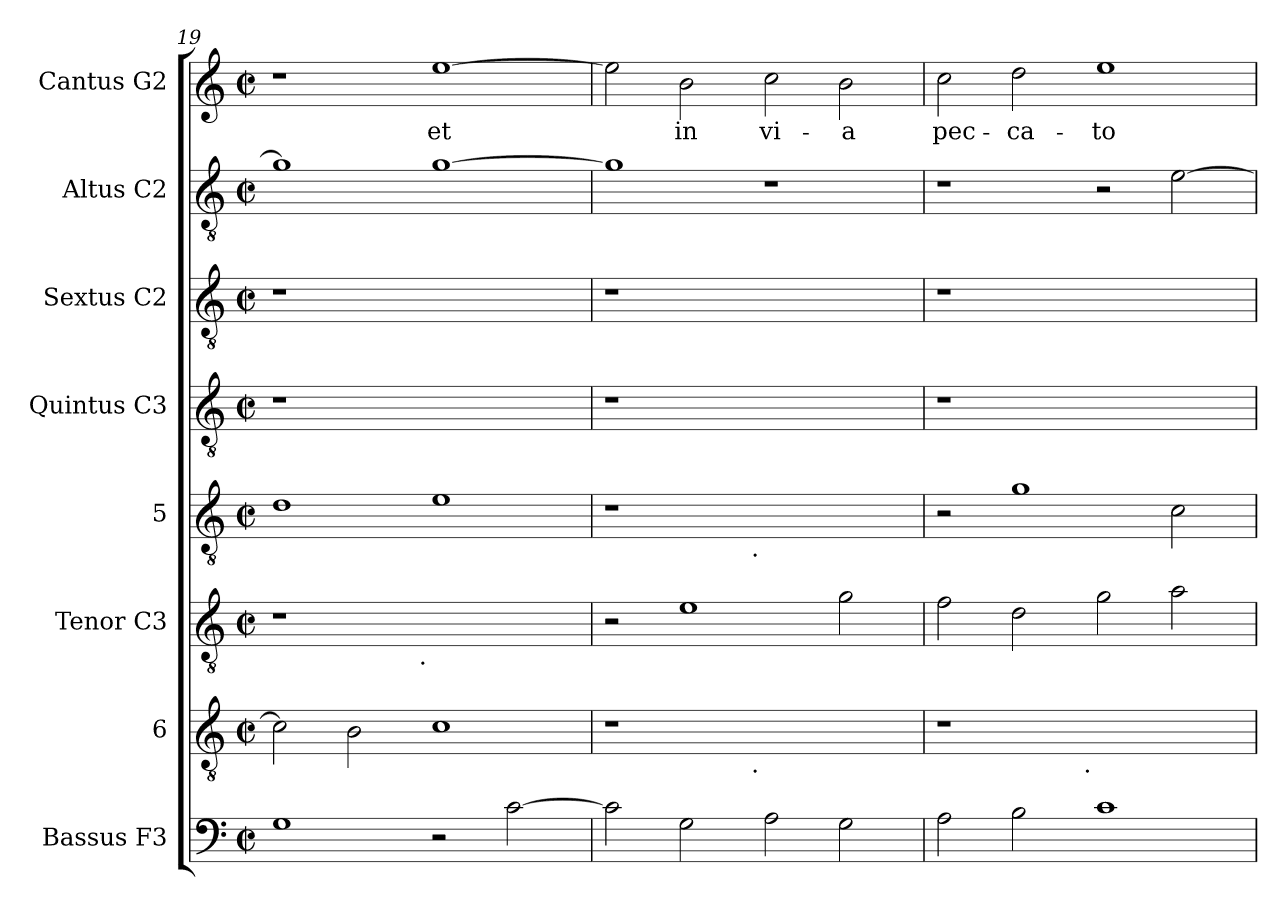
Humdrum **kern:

**kern	**kern	**kern	**kern	**kern	**kern	**kern	**kern	**text
*part8	*part7	*part6	*part5	*part4	*part3	*part2	*part1	*part1
*staff8	*staff7	*staff6	*staff5	*staff4	*staff3	*staff2	*staff1	*staff1
*I"Bassus F3	*I"6	*I"Tenor C3	*I"5	*I"Quintus C3	*I"Sextus C2	*I"Altus C2	*I"Cantus G2	*
*I'B	*	*I'T	*	*	*	*I'A	*I'C	*
*clefF4	*clefGv2	*clefGv2	*clefGv2	*clefGv2	*clefGv2	*clefGv2	*clefG2	*
*ITrd7c12	*	*	*	*	*	*	*	*
*k[]	*k[]	*k[]	*k[]	*k[]	*k[]	*k[]	*k[]	*
*C:	*C:	*C:	*C:	*C:	*C:	*C:	*C:	*
*M2/2	*M2/2	*M2/2	*M2/2	*M2/2	*M2/2	*M2/2	*M2/2	*
*met(c|)	*met(c|)	*met(c|)	*met(c|)	*met(c|)	*met(c|)	*met(c|)	*met(c|)	*
=19	=19	=19	=19	=19	=19	=19	=19	=19
*	*	*^	*	*	*	*	*	*
1GG	2c\]	1r	2ryy	1d	1r	1r	1g]	1r	.
.	2B\	.	4...ryy	.	.	.	.	.	.
!	!	!	!LO:TX:b:t=.	!	!	!	!	!	!
.	.	.	1ryy	.	.	.	.	.	.
!	!	!	!	!	!	!	!	!	!LO:LY:b
2r	1c	1ryy	.	1e	1ryy	1ryy	[>1g	[>1ee	et
[>2C\	.	.	.	.	.	.	.	.	.
.	.	.	32ryy	.	.	.	.	.	.
*	*	*v	*v	*	*	*	*	*	*
!!LO:PB:g=z
=20	=20	=20	=20	=20	=20	=20	=20	=20
*	*^	*	*^	*	*	*	*	*
2C\]	1r	2ryy	2r	1r	2ryy	1r	1r	1g]	2ee\]	.
!	!	!	!	!	!	!	!	!	!	!LO:LY:b
2GG\	.	4...ryy	1e	.	4...ryy	.	.	.	2b\	in
!	!	!	!	!	!LO:TX:b:t=.	!	!	!	!	!
!	!	!LO:TX:b:t=.	!	!	!	!	!	!	!	!
.	.	1ryy	.	.	1ryy	.	.	.	.	.
!	!	!	!	!	!	!	!	!	!	!LO:LY:b
2AA\	1ryy	.	.	1ryy	.	1ryy	1ryy	1r	2cc\	vi-
!	!	!	!	!	!	!	!	!	!	!LO:LY:b
2GG\	.	.	2g\	.	.	.	.	.	2b\	-a
.	.	32ryy	.	.	32ryy	.	.	.	.	.
=21	=21	=21	=21	=21	=21	=21	=21	=21	=21	=21
!	!	!	!	!	!	!	!	!	!	!LO:LY:b
*	*	*	*	*v	*v	*	*	*	*	*
2AA\	1r	2ryy	2f\	2r	1r	1r	1r	2cc\	pec-
!	!	!	!	!	!	!	!	!	!LO:LY:b
2BB\	.	4...ryy	2d\	1g	.	.	.	2dd\	-ca-
!	!	!LO:TX:b:t=.	!	!	!	!	!	!	!
.	.	1ryy	.	.	.	.	.	.	.
!	!	!	!	!	!	!	!	!	!LO:LY:b
1C	1ryy	.	2g\	.	1ryy	1ryy	2r	1ee	-to-
.	.	.	2a\	2c\	.	.	[>2e\	.	.
.	.	32ryy	.	.	.	.	.	.	.
*	*v	*v	*	*	*	*	*	*	*
=	=	=	=	=	=	=	=	=
*-	*-	*-	*-	*-	*-	*-	*-	*-
